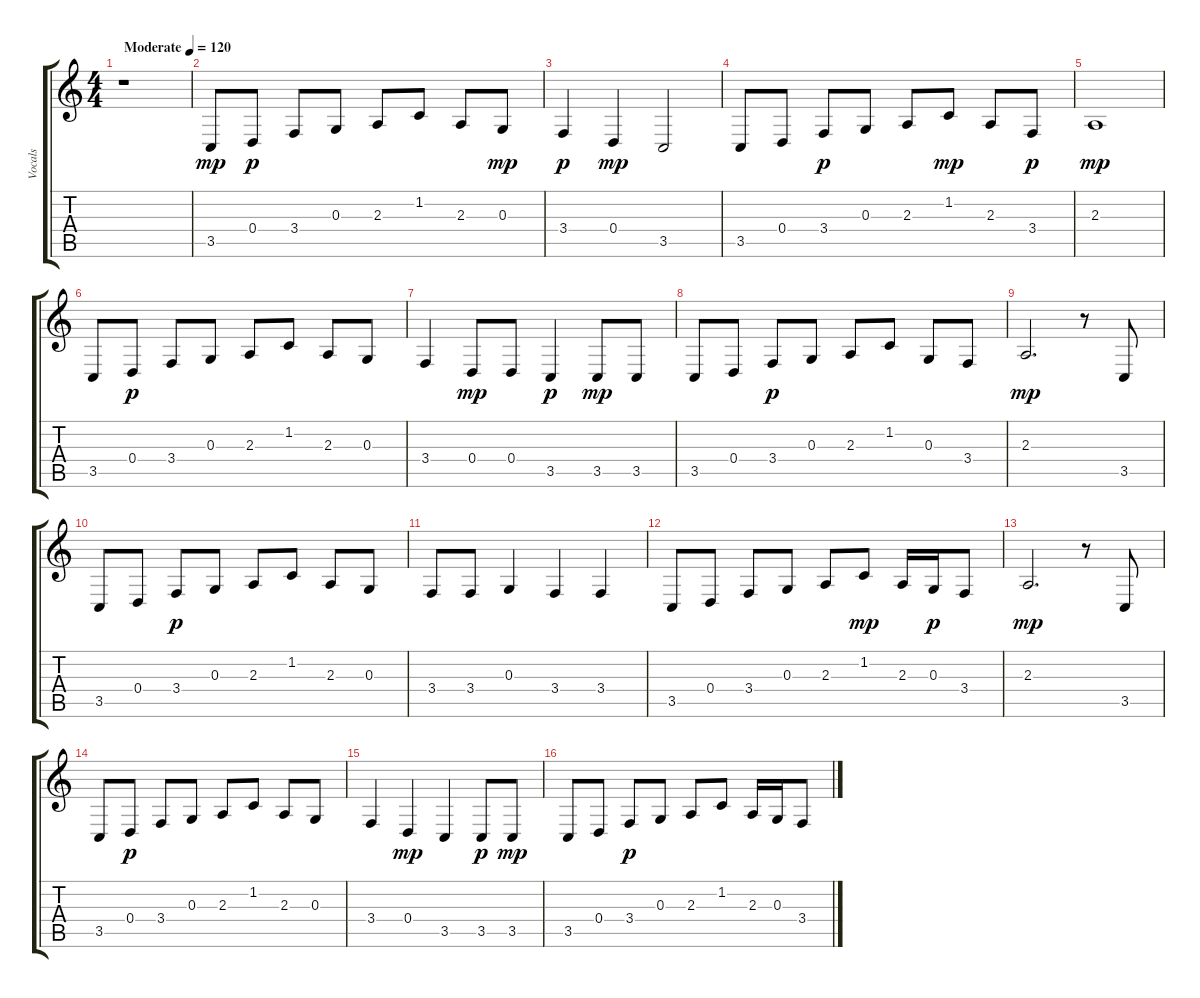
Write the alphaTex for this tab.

\track ("Vocals" "Vocals") {instrument altosax}
\staff {score tabs}
\tuning (E4 B3 G3 D3 A2 E2) {hide}
\ts (4 4)
\tempo (120 "Moderate")
\clef g2
\ks c
r.1{dy mp instrument altosax} |
3.5.8 0.4.8{dy p} 3.4.8 0.3.8 2.3.8 1.2.8 2.3.8 0.3.8{dy mp} |
3.4.4{dy p} 0.4.4{dy mp} 3.5.2 |
3.5.8 0.4.8 3.4.8{dy p} 0.3.8 2.3.8 1.2.8{dy mp} 2.3.8 3.4.8{dy p} |
2.3.1{dy mp} |
3.5.8 0.4.8{dy p} 3.4.8 0.3.8 2.3.8 1.2.8 2.3.8 0.3.8 |
3.4.4 0.4.8{dy mp} 0.4.8 3.5.4{dy p} 3.5.8{dy mp} 3.5.8 |
3.5.8 0.4.8 3.4.8{dy p} 0.3.8 2.3.8 1.2.8 0.3.8 3.4.8 |
2.3.2{d dy mp} r.8 3.5.8 |
3.5.8 0.4.8 3.4.8{dy p} 0.3.8 2.3.8 1.2.8 2.3.8 0.3.8 |
3.4.8 3.4.8 0.3.4 3.4.4 3.4.4 |
3.5.8 0.4.8 3.4.8 0.3.8 2.3.8 1.2.8{dy mp} 2.3.16 0.3.16{dy p} 3.4.8 |
2.3.2{d dy mp} r.8 3.5.8 |
3.5.8 0.4.8{dy p} 3.4.8 0.3.8 2.3.8 1.2.8 2.3.8 0.3.8 |
3.4.4 0.4.4{dy mp} 3.5.4 3.5.8{dy p} 3.5.8{dy mp} |
3.5.8 0.4.8 3.4.8{dy p} 0.3.8 2.3.8 1.2.8 2.3.16 0.3.16 3.4.8
